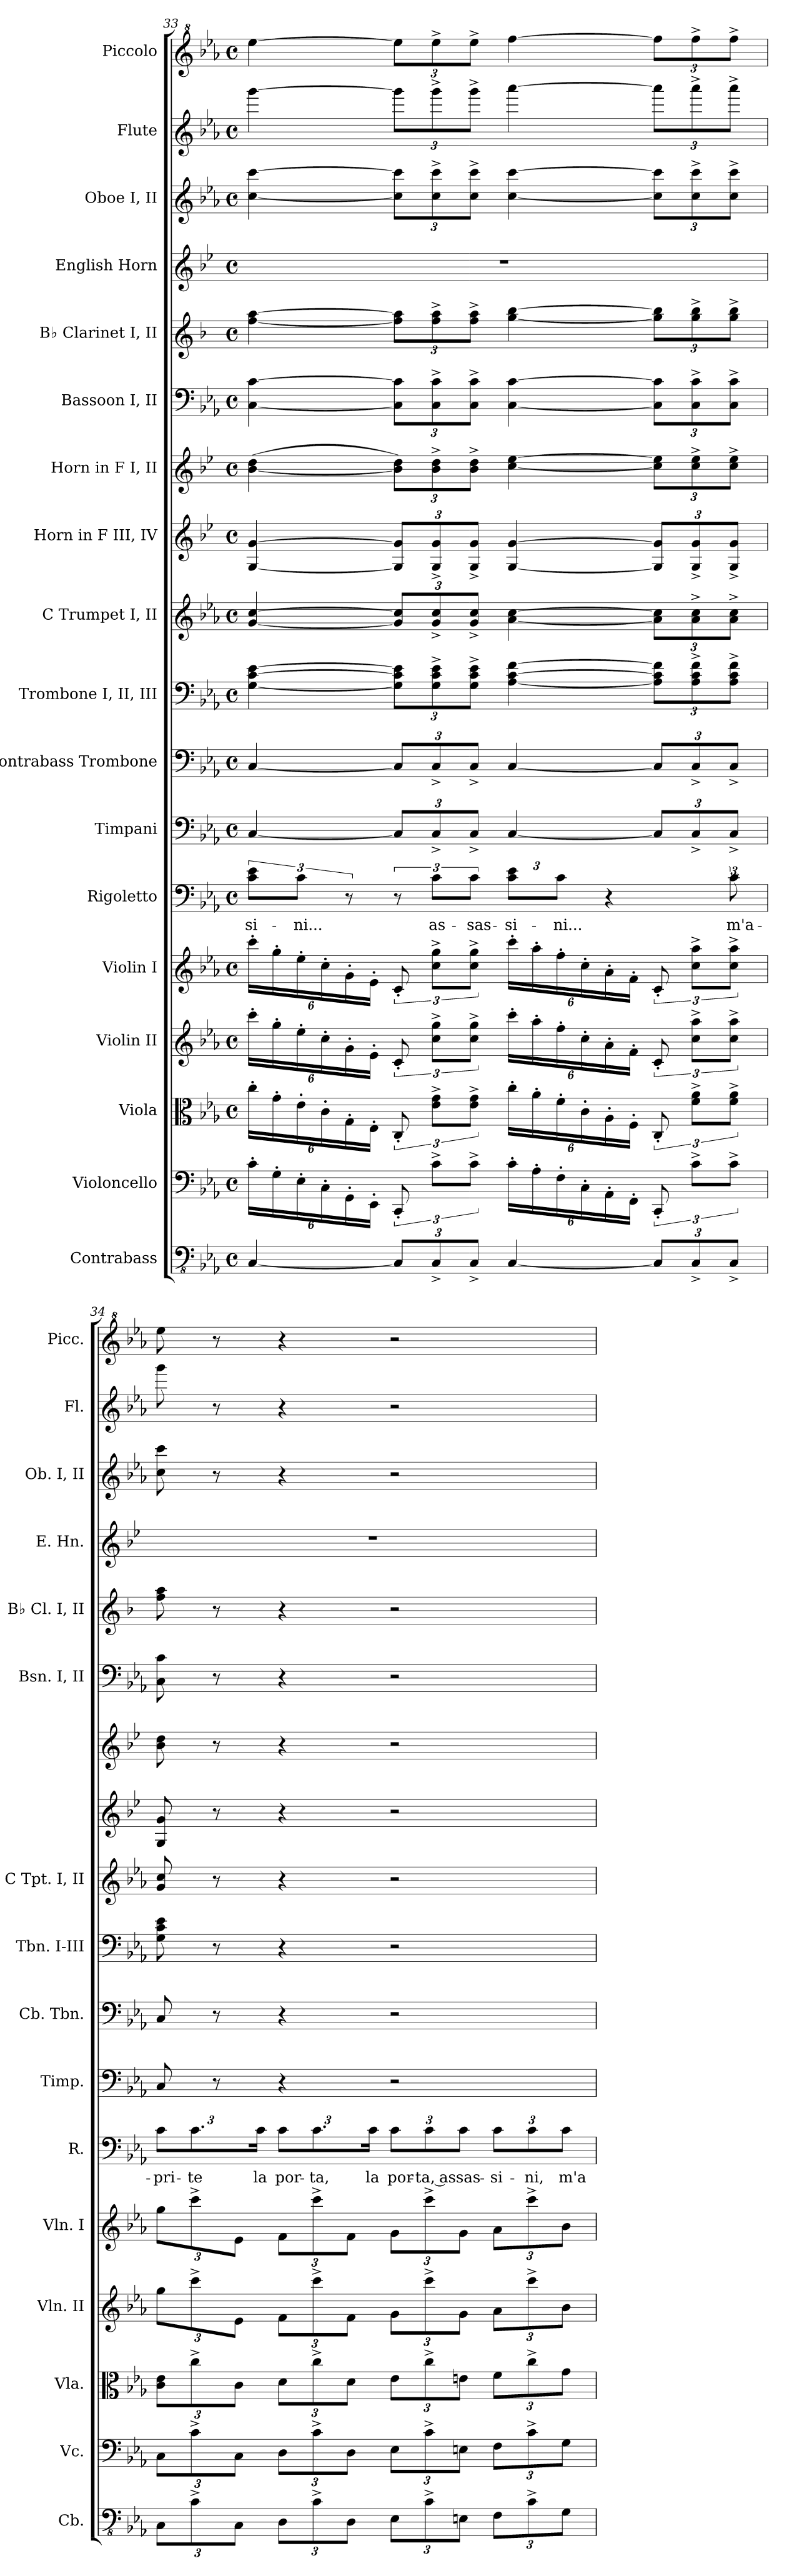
**kern	**kern	**kern	**kern	**kern	**kern	**text	**kern	**kern	**kern	**kern	**kern	**kern	**kern	**kern	**kern	**kern	**kern	**kern
*part18	*part17	*part16	*part15	*part14	*part13	*part13	*part12	*part11	*part10	*part9	*part8	*part7	*part6	*part5	*part4	*part3	*part2	*part1
*staff18	*staff17	*staff16	*staff15	*staff14	*staff13	*staff13	*staff12	*staff11	*staff10	*staff9	*staff8	*staff7	*staff6	*staff5	*staff4	*staff3	*staff2	*staff1
*I"Contrabass	*I"Violoncello	*I"Viola	*I"Violin II	*I"Violin I	*I"Rigoletto	*	*I"Timpani	*I"Contrabass  Trombone	*I"Trombone I, II, III	*I"C Trumpet I, II	*I"Horn in F III, IV	*I"Horn in F I, II	*I"Bassoon I, II	*I"B♭ Clarinet I, II	*I"English Horn	*I"Oboe I, II	*I"Flute	*I"Piccolo
*I'Cb.	*I'Vc.	*I'Vla.	*I'Vln. II	*I'Vln. I	*I'R.	*	*I'Timp.	*I'Cb.  Tbn.	*I'Tbn. I-III	*I'C Tpt. I, II	*	*	*I'Bsn. I, II	*I'B♭ Cl. I, II	*I'E. Hn.	*I'Ob. I, II	*I'Fl.	*I'Picc.
!!LO:PB:g=z
*clefFv4	*clefF4	*clefC3	*clefG2	*clefG2	*clefF4	*	*clefF4	*clefF4	*clefF4	*clefG2	*clefG2	*clefG2	*clefF4	*clefG2	*clefG2	*clefG2	*clefG2	*clefG^2
*	*	*	*	*	*	*	*	*	*	*	*ITrd4c7	*ITrd4c7	*	*ITrd1c2	*ITrd4c7	*	*	*ITrd-7c-12
*k[b-e-a-]	*k[b-e-a-]	*k[b-e-a-]	*k[b-e-a-]	*k[b-e-a-]	*k[b-e-a-]	*	*k[b-e-a-]	*k[b-e-a-]	*k[b-e-a-]	*k[b-e-a-]	*k[b-e-a-]	*k[b-e-a-]	*k[b-e-a-]	*k[b-e-a-]	*k[b-e-a-]	*k[b-e-a-]	*k[b-e-a-]	*k[b-e-a-]
*M4/4	*M4/4	*M4/4	*M4/4	*M4/4	*M4/4	*	*M4/4	*M4/4	*M4/4	*M4/4	*M4/4	*M4/4	*M4/4	*M4/4	*M4/4	*M4/4	*M4/4	*M4/4
*met(c)	*met(c)	*met(c)	*met(c)	*met(c)	*met(c)	*	*met(c)	*met(c)	*met(c)	*met(c)	*met(c)	*met(c)	*met(c)	*met(c)	*met(c)	*met(c)	*met(c)	*met(c)
*	*Xbrackettup	*Xbrackettup	*Xbrackettup	*Xbrackettup	*	*	*	*	*	*	*	*	*	*	*	*	*	*
=33	=33	=33	=33	=33	=33	=33	=33	=33	=33	=33	=33	=33	=33	=33	=33	=33	=33	=33
[4CC/	24c'\LL	24cc'\LL	24ccc'\LL	24ccc'\LL	12c\ 12e-!\L	-si-	[4C/	[4C/	[4G\ [4c\ [4e-\	[4g/ [4cc/	[4C/ [4c/	(>[4e-\ 4g\	[4C\ [4c\	[4ee-\ [4gg\	1r	[4cc\ [4ccc\	[4ggg\	[4eeee-\
.	24G'\	24g'\	24gg'\	24gg'\	.	.	.	.	.	.	.	.	.	.	.	.	.	.
.	24E-'\	24e-'\	24ee-'\	24ee-'\	12c\J	-ni...	.	.	.	.	.	.	.	.	.	.	.	.
.	24C'\	24c'\	24cc'\	24cc'\	.	.	.	.	.	.	.	.	.	.	.	.	.	.
.	24GG'\	24G'\	24g'\	24g'\	12r	.	.	.	.	.	.	.	.	.	.	.	.	.
.	24EE-'\JJ	24E-'\JJ	24e-'\JJ	24e-'\JJ	.	.	.	.	.	.	.	.	.	.	.	.	.	.
*Xbrackettup	*brackettup	*brackettup	*brackettup	*brackettup	*	*	*Xbrackettup	*Xbrackettup	*Xbrackettup	*Xbrackettup	*Xbrackettup	*Xbrackettup	*Xbrackettup	*Xbrackettup	*	*Xbrackettup	*Xbrackettup	*Xbrackettup
12CC/L]	12CC'/	12C'/	12c'/	12c'/	12r	.	12C/L]	12C/L]	12G\] 12c\] 12e-\]L	12g/] 12cc/]L	12C/] 12c/]L	12e-\] 12g\L)	12C\] 12c\]L	12ee-\] 12gg\]L	.	12cc\] 12ccc\]L	12ggg\L]	12eeee-\L]
12CC^/	12c^\L	12e-\^ 12g\^L	12cc\^ 12gg\^L	12cc\^ 12gg\^L	12c\L	as-	12C^/	12C^/	12G\^ 12c\^ 12e-\^	12g/^ 12cc/^	12C/^ 12c/^	12e-\^ 12g\^	12C\^ 12c\^	12ee-\^ 12gg\^	.	12cc\^ 12ccc\^	12ggg^\	12eeee-^\
12CC^/J	12c^\J	12e-\^ 12g\^J	12cc\^ 12gg\^J	12cc\^ 12gg\^J	12c\J	-sas-	12C^/J	12C^/J	12G\^ 12c\^ 12e-\^J	12g/^ 12cc/^J	12C/^ 12c/^J	12e-\^ 12g\^J	12C\^ 12c\^J	12ee-\^ 12gg\^J	.	12cc\^ 12ccc\^J	12ggg^\J	12eeee-^\J
*	*Xbrackettup	*Xbrackettup	*Xbrackettup	*Xbrackettup	*	*	*	*	*	*	*	*	*	*	*	*	*	*
[4CC/	24c'\LL	24cc'\LL	24ccc'\LL	24ccc'\LL	12c\ 12e-!\L	-si-	[4C/	[4C/	[4A-\ [4c\ [4f\	[4a-\ [4cc\	[4C/ [4c/	[4f\ [4a-\	[4C\ [4c\	[4ff\ [4aa-\	.	[4cc\ [4ccc\	[4aaa-\	[4ffff\
.	24A-'\	24a-'\	24aa-'\	24aa-'\	.	.	.	.	.	.	.	.	.	.	.	.	.	.
.	24F'\	24f'\	24ff'\	24ff'\	12c\J	-ni...	.	.	.	.	.	.	.	.	.	.	.	.
.	24C'\	24c'\	24cc'\	24cc'\	.	.	.	.	.	.	.	.	.	.	.	.	.	.
.	24AA-'\	24A-'\	24a-'\	24a-'\	4r	.	.	.	.	.	.	.	.	.	.	.	.	.
.	24FF'\JJ	24F'\JJ	24f'\JJ	24f'\JJ	.	.	.	.	.	.	.	.	.	.	.	.	.	.
*	*brackettup	*brackettup	*brackettup	*brackettup	*	*	*	*	*	*	*	*	*	*	*	*	*	*
12CC/L]	12CC'/	12C'/	12c'/	12c'/	.	.	12C/L]	12C/L]	12A-\] 12c\] 12f\]L	12a-\] 12cc\]L	12C/] 12c/]L	12f\] 12a-\]L	12C\] 12c\]L	12ff\] 12aa-\]L	.	12cc\] 12ccc\]L	12aaa-\L]	12ffff\L]
12CC^/	12c^\L	12f\^ 12a-\^L	12cc\^ 12aa-\^L	12cc\^ 12aa-\^L	.	.	12C^/	12C^/	12A-\^ 12c\^ 12f\^	12a-\^ 12cc\^	12C/^ 12c/^	12f\^ 12a-\^	12C\^ 12c\^	12ff\^ 12aa-\^	.	12cc\^ 12ccc\^	12aaa-^\	12ffff^\
12CC^/J	12c^\J	12f\^ 12a-\^J	12cc\^ 12aa-\^J	12cc\^ 12aa-\^J	12c\	m'a-	12C^/J	12C^/J	12A-\^ 12c\^ 12f\^J	12a-\^ 12cc\^J	12C/^ 12c/^J	12f\^ 12a-\^J	12C\^ 12c\^J	12ff\^ 12aa-\^J	.	12cc\^ 12ccc\^J	12aaa-^\J	12ffff^\J
=34	=34	=34	=34	=34	=34	=34	=34	=34	=34	=34	=34	=34	=34	=34	=34	=34	=34	=34
*	*Xbrackettup	*Xbrackettup	*Xbrackettup	*Xbrackettup	*Xbrackettup	*	*	*	*	*	*	*	*	*	*	*	*	*
12CC\L	12C\L	12c\ 12e-\L	12gg\L	12gg\L	12c\L	-pri-	8C/	8C/	8G\ 8c\ 8e-\	8g/ 8cc/	8C/ 8c/	8e-\ 8g\	8C\ 8c\	8ee-\ 8gg\	1r	8cc\ 8ccc\	8ggg\	8eeee-\
12C^\	12c^\	12cc^\	12ccc^\	12ccc^\	12.c\	-te	.	.	.	.	.	.	.	.	.	.	.	.
.	.	.	.	.	.	.	8r	8r	8r	8r	8r	8r	8r	8r	.	8r	8r	8r
12CC\J	12C\J	12c\J	12e-\J	12e-\J	.	.	.	.	.	.	.	.	.	.	.	.	.	.
.	.	.	.	.	24c\Jk	la	.	.	.	.	.	.	.	.	.	.	.	.
12DD\L	12D\L	12d\L	12f\L	12f\L	12c\L	por-	4r	4r	4r	4r	4r	4r	4r	4r	.	4r	4r	4r
12C^\	12c^\	12cc^\	12ccc^\	12ccc^\	12.c\	-ta,	.	.	.	.	.	.	.	.	.	.	.	.
12DD\J	12D\J	12d\J	12f\J	12f\J	.	.	.	.	.	.	.	.	.	.	.	.	.	.
.	.	.	.	.	24c\Jk	la	.	.	.	.	.	.	.	.	.	.	.	.
12EE-\L	12E-\L	12e-\L	12g\L	12g\L	12c\L	por-	2r	2r	2r	2r	2r	2r	2r	2r	.	2r	2r	2r
12C^\	12c^\	12cc^\	12ccc^\	12ccc^\	12c\	ta, as	.	.	.	.	.	.	.	.	.	.	.	.
12EEn\J	12En\J	12en\J	12g\J	12g\J	12c\J	-sas-	.	.	.	.	.	.	.	.	.	.	.	.
12FF\L	12F\L	12f\L	12a-\L	12a-\L	12c\L	-si-	.	.	.	.	.	.	.	.	.	.	.	.
12C^\	12c^\	12cc^\	12ccc^\	12ccc^\	12c\	-ni,	.	.	.	.	.	.	.	.	.	.	.	.
12GG\J	12G\J	12g\J	12b-\J	12b-\J	12c\J	m'a-	.	.	.	.	.	.	.	.	.	.	.	.
=	=	=	=	=	=	=	=	=	=	=	=	=	=	=	=	=	=	=
*-	*-	*-	*-	*-	*-	*-	*-	*-	*-	*-	*-	*-	*-	*-	*-	*-	*-	*-
